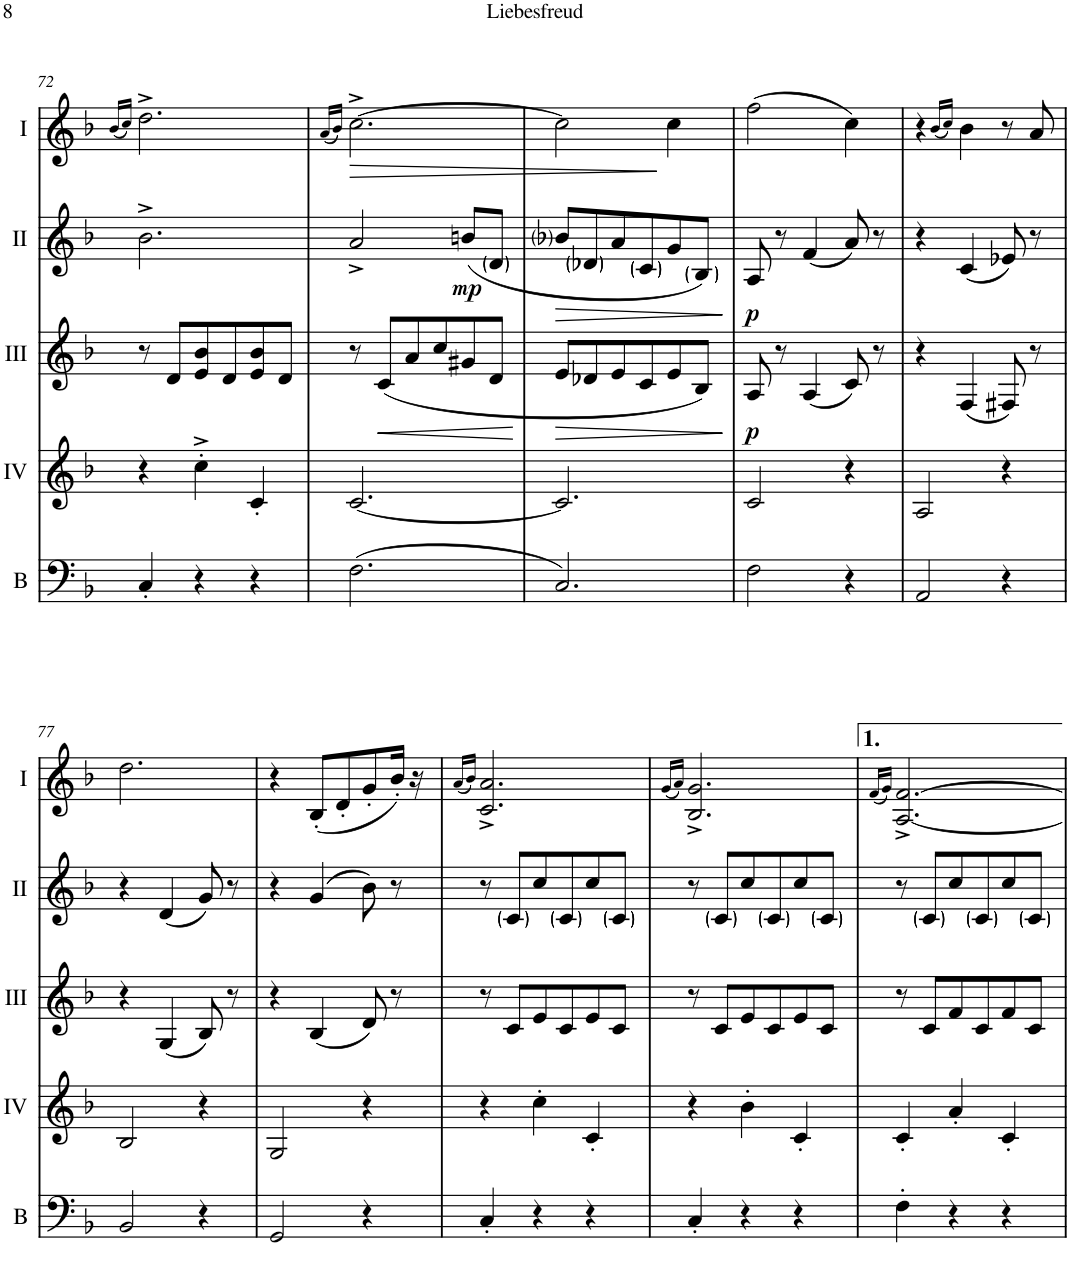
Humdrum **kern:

**kern	**kern	**kern	**dynam	**kern	**dynam	**kern
*part5	*part4	*part3	*part3	*part2	*part2	*part1
*staff5	*staff4	*staff3	*staff3	*staff2	*staff2	*staff1
*I"Bass	*I"Acc. 4	*I"Acc. 3	*	*I"Acc. 2	*	*I"Acc. 1
*I'B	*	*	*	*	*	*
!!LO:PB:g=z
*clefF4	*clefG2	*clefG2	*	*clefG2	*	*clefG2
*Trd7c12	*Trd7c12	*	*	*	*	*
*k[b-]	*k[b-]	*k[b-]	*	*k[b-]	*	*k[b-]
*M3/4	*M3/4	*M3/4	*	*M3/4	*	*M3/4
=72	=72	=72	=72	=72	=72	=72
.	.	.	.	.	.	(16qb-/LL
.	.	.	.	.	.	16qcc/JJ)
4C'/	4r	8r	.	2.b-^\	.	2.dd^\
.	.	8d/L	.	.	.	.
4r	4cc'^\	8e/ 8b-/	.	.	.	.
.	.	8d/	.	.	.	.
4r	4c'/	8e/ 8b-/	.	.	.	.
.	.	8d/J	.	.	.	.
=73	=73	=73	=73	=73	=73	=73
.	.	.	.	.	.	(16qa/LL
.	.	.	.	.	.	16qb-/JJ)
(2.F\	[2.c/	8r	.	2a^/	.	[2.cc^\
!	!	!	!LO:HP:b	!	!	!
.	.	(8c/L	<	.	.	.
.	.	8a/	.	.	.	.
.	.	8cc/	.	.	.	.
!	!	!	!	!	!LO:DY:b	!
.	.	8g#X/	.	(8bn/L	mp	.
.	.	8d/J	.	8d/J	.	.
.	.	.	[	.	.	.
=74	=74	=74	=74	=74	=74	=74
!	!	!	!LO:HP:b	!	!LO:HP:b	!
2.C/)	2.c/]	8e/L	>	8b-i/L	>	2cc\]
.	.	8d-X/	.	8d-X/	.	.
.	.	8e/	.	8a/	.	.
.	.	8c/	.	8c/	.	.
.	.	8e/	.	8g/	.	4cc\
.	.	8B-/J)	.	8B-/J)	.	.
.	.	.	]	.	]	.
=75	=75	=75	=75	=75	=75	=75
!	!	!	!LO:DY:b	!	!LO:DY:b	!
2F\	2c/	8A/	p	8A/	p	(2ff\
.	.	8r	.	8r	.	.
.	.	(4A/	.	(4f/	.	.
4r	4r	8c/)	.	8a/)	.	4cc\)
.	.	8r	.	8r	.	.
=76	=76	=76	=76	=76	=76	=76
2AA/	2A/	4r	.	4r	.	4r
.	.	.	.	.	.	(16qb-/LL
.	.	.	.	.	.	16qcc/JJ)
.	.	(4F/	.	(4c/	.	4b-\
4r	4r	8F#X/)	.	8e-X/)	.	8r
.	.	8r	.	8r	.	8a/
!!LO:LB:g=z
=77	=77	=77	=77	=77	=77	=77
2BB-/	2B-/	4r	.	4r	.	2.dd\
.	.	(4G/	.	(4d/	.	.
4r	4r	8B-/)	.	8g/)	.	.
.	.	8r	.	8r	.	.
=78	=78	=78	=78	=78	=78	=78
2GG/	2G/	4r	.	4r	.	4r
.	.	(4B-/	.	(4g/	.	(8B-'/L
.	.	.	.	.	.	8d'/
4r	4r	8d/)	.	8b-\)	.	8g'/
.	.	8r	.	8r	.	16b-'/Jk)
.	.	.	.	.	.	16r
=79	=79	=79	=79	=79	=79	=79
.	.	.	.	.	.	(16qa/LL
.	.	.	.	.	.	16qb-/JJ)
4C'/	4r	8r	.	8r	.	2.c/^ 2.a/^
.	.	8c/L	.	8c/L	.	.
4r	4cc'\	8e/	.	8cc/	.	.
.	.	8c/	.	8c/	.	.
4r	4c'/	8e/	.	8cc/	.	.
.	.	8c/J	.	8c/J	.	.
=80	=80	=80	=80	=80	=80	=80
.	.	.	.	.	.	(16qg/LL
.	.	.	.	.	.	16qa/JJ)
4C'/	4r	8r	.	8r	.	2.B-/^ 2.g/^
.	.	8c/L	.	8c/L	.	.
4r	4b-'\	8e/	.	8cc/	.	.
.	.	8c/	.	8c/	.	.
4r	4c'/	8e/	.	8cc/	.	.
.	.	8c/J	.	8c/J	.	.
=81	=81	=81	=81	=81	=81	=81
.	.	.	.	.	.	(16qf/LL
.	.	.	.	.	.	16qg/JJ)
4F'\	4c'/	8r	.	8r	.	[2.A/^ [2.f/^
.	.	8c/L	.	8c/L	.	.
4r	4a'/	8f/	.	8cc/	.	.
.	.	8c/	.	8c/	.	.
4r	4c'/	8f/	.	8cc/	.	.
.	.	8c/J	.	8c/J	.	.
=	=	=	=	=	=	=
*-	*-	*-	*-	*-	*-	*-
